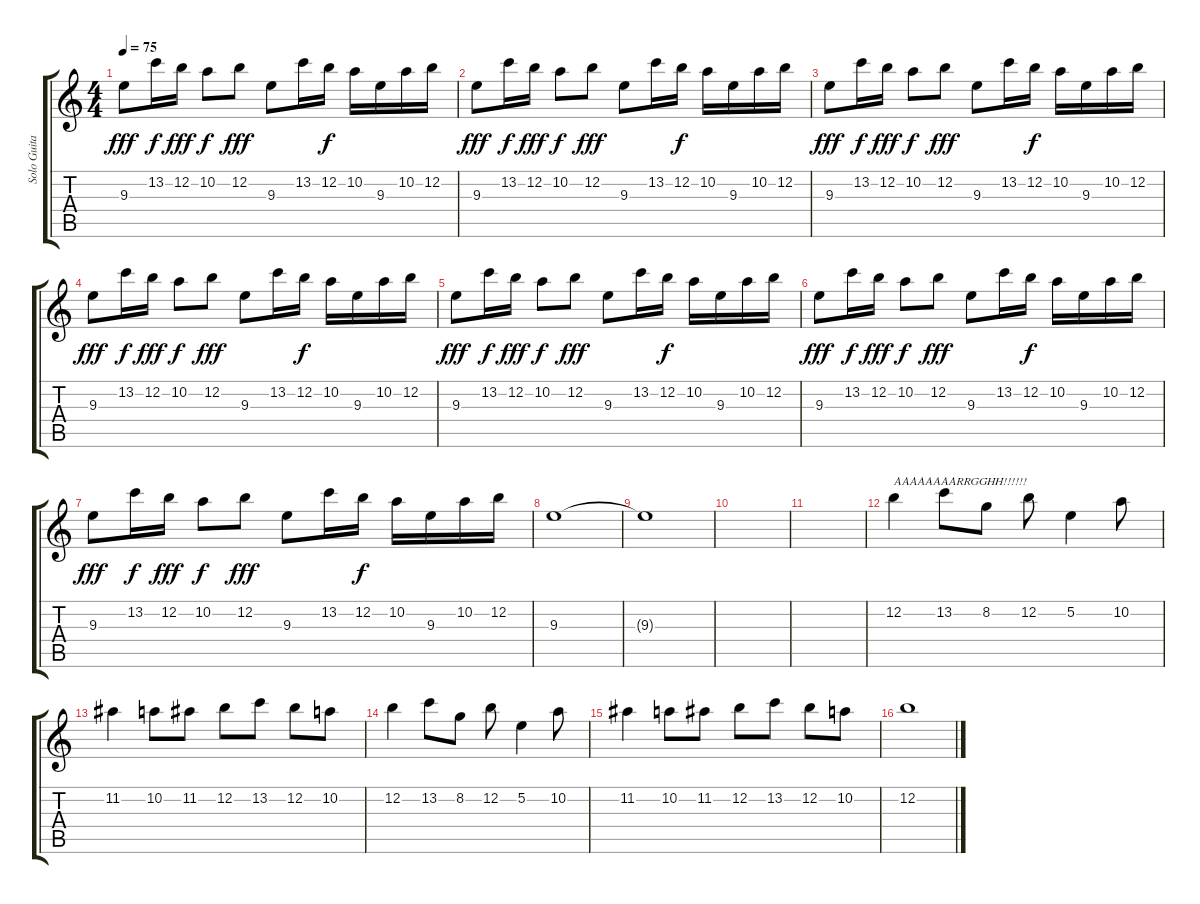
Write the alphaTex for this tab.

\track ("Solo Guitar" "Solo Guita") {instrument overdrivenguitar}
\staff {score tabs}
\tuning (E4 B3 G3 D3 A2 E2) {hide}
\ts (4 4)
\tempo 75
\clef g2
\ks c
9.3.8{dy fff} 13.2.16{dy f} 12.2.16{dy fff} 10.2.8{dy f} 12.2.8{dy fff} 9.3.8 13.2.16 12.2.16{dy f} 10.2.16 9.3.16 10.2.16 12.2.16 |
9.3.8{dy fff} 13.2.16{dy f} 12.2.16{dy fff} 10.2.8{dy f} 12.2.8{dy fff} 9.3.8 13.2.16 12.2.16{dy f} 10.2.16 9.3.16 10.2.16 12.2.16 |
9.3.8{dy fff} 13.2.16{dy f} 12.2.16{dy fff} 10.2.8{dy f} 12.2.8{dy fff} 9.3.8 13.2.16 12.2.16{dy f} 10.2.16 9.3.16 10.2.16 12.2.16 |
9.3.8{dy fff} 13.2.16{dy f} 12.2.16{dy fff} 10.2.8{dy f} 12.2.8{dy fff} 9.3.8 13.2.16 12.2.16{dy f} 10.2.16 9.3.16 10.2.16 12.2.16 |
9.3.8{dy fff} 13.2.16{dy f} 12.2.16{dy fff} 10.2.8{dy f} 12.2.8{dy fff} 9.3.8 13.2.16 12.2.16{dy f} 10.2.16 9.3.16 10.2.16 12.2.16 |
9.3.8{dy fff} 13.2.16{dy f} 12.2.16{dy fff} 10.2.8{dy f} 12.2.8{dy fff} 9.3.8 13.2.16 12.2.16{dy f} 10.2.16 9.3.16 10.2.16 12.2.16 |
9.3.8{dy fff} 13.2.16{dy f} 12.2.16{dy fff} 10.2.8{dy f} 12.2.8{dy fff} 9.3.8 13.2.16 12.2.16{dy f} 10.2.16 9.3.16 10.2.16 12.2.16 |
9.3.1{volume 0} |
9.3{t}.1 |
|
|
12.2.4{txt "AAAAAAAARRGGHH!!!!!!" volume 16} 13.2.8 8.2.8 12.2.8 5.2.4 10.2.8 |
11.2.4 10.2.8 11.2.8 12.2.8 13.2.8 12.2.8 10.2.8 |
12.2.4 13.2.8 8.2.8 12.2.8 5.2.4 10.2.8 |
11.2.4 10.2.8 11.2.8 12.2.8 13.2.8 12.2.8 10.2.8 |
12.2.1{volume 0}
